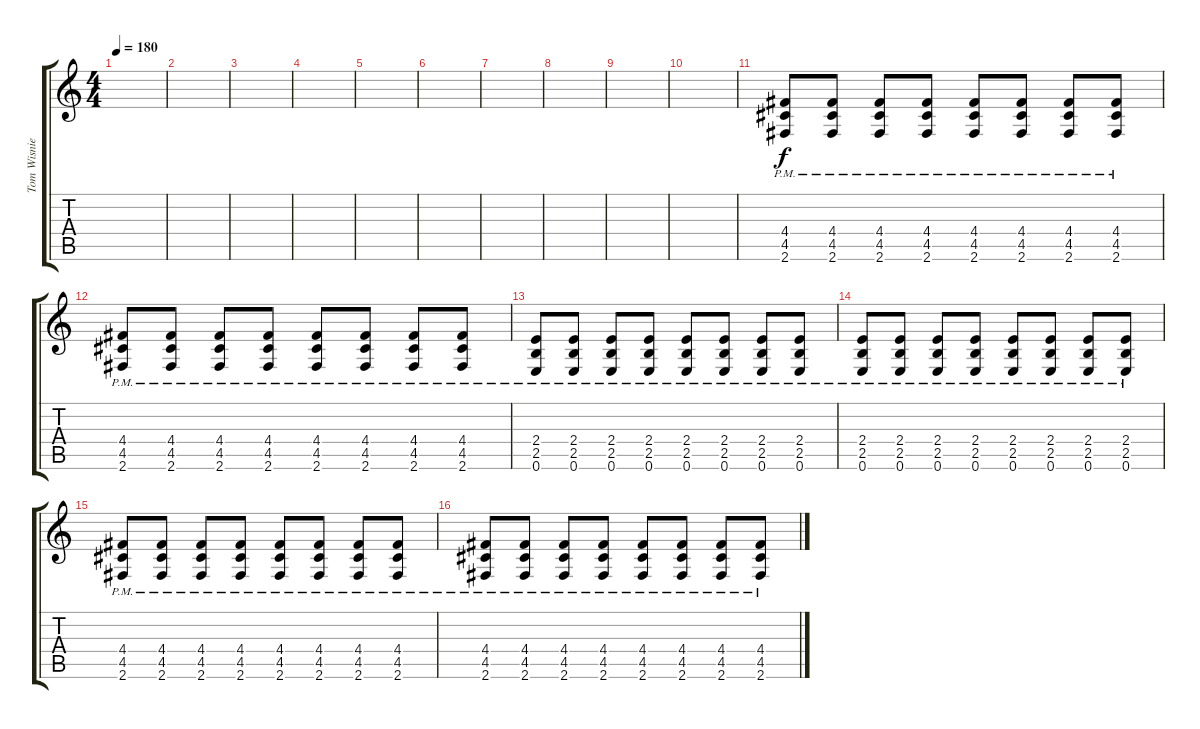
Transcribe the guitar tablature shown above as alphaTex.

\track ("Tom Wisniewski [Rythm Guitar]" "Tom Wisnie") {instrument distortionguitar}
\staff {score tabs}
\tuning (E4 B3 G3 D3 A2 E2) {hide}
\ts (4 4)
\tempo 180
\clef g2
\ks c
|
|
|
|
|
|
|
|
|
|
(4.4{pm} 4.5{pm} 2.6{pm}).8 (4.4{pm} 4.5{pm} 2.6{pm}).8 (4.4{pm} 4.5{pm} 2.6{pm}).8 (4.4{pm} 4.5{pm} 2.6{pm}).8 (4.4{pm} 4.5{pm} 2.6{pm}).8 (4.4{pm} 4.5{pm} 2.6{pm}).8 (4.4{pm} 4.5{pm} 2.6{pm}).8 (4.4{pm} 4.5{pm} 2.6{pm}).8 |
(4.4{pm} 4.5{pm} 2.6{pm}).8 (4.4{pm} 4.5{pm} 2.6{pm}).8 (4.4{pm} 4.5{pm} 2.6{pm}).8 (4.4{pm} 4.5{pm} 2.6{pm}).8 (4.4{pm} 4.5{pm} 2.6{pm}).8 (4.4{pm} 4.5{pm} 2.6{pm}).8 (4.4{pm} 4.5{pm} 2.6{pm}).8 (4.4{pm} 4.5{pm} 2.6{pm}).8 |
(2.4{pm} 2.5{pm} 0.6{pm}).8 (2.4{pm} 2.5{pm} 0.6{pm}).8 (2.4{pm} 2.5{pm} 0.6{pm}).8 (2.4{pm} 2.5{pm} 0.6{pm}).8 (2.4{pm} 2.5{pm} 0.6{pm}).8 (2.4{pm} 2.5{pm} 0.6{pm}).8 (2.4{pm} 2.5{pm} 0.6{pm}).8 (2.4{pm} 2.5{pm} 0.6{pm}).8 |
(2.4{pm} 2.5{pm} 0.6{pm}).8 (2.4{pm} 2.5{pm} 0.6{pm}).8 (2.4{pm} 2.5{pm} 0.6{pm}).8 (2.4{pm} 2.5{pm} 0.6{pm}).8 (2.4{pm} 2.5{pm} 0.6{pm}).8 (2.4{pm} 2.5{pm} 0.6{pm}).8 (2.4{pm} 2.5{pm} 0.6{pm}).8 (2.4{pm} 2.5{pm} 0.6{pm}).8 |
(4.4{pm} 4.5{pm} 2.6{pm}).8 (4.4{pm} 4.5{pm} 2.6{pm}).8 (4.4{pm} 4.5{pm} 2.6{pm}).8 (4.4{pm} 4.5{pm} 2.6{pm}).8 (4.4{pm} 4.5{pm} 2.6{pm}).8 (4.4{pm} 4.5{pm} 2.6{pm}).8 (4.4{pm} 4.5{pm} 2.6{pm}).8 (4.4{pm} 4.5{pm} 2.6{pm}).8 |
(4.4{pm} 4.5{pm} 2.6{pm}).8 (4.4{pm} 4.5{pm} 2.6{pm}).8 (4.4{pm} 4.5{pm} 2.6{pm}).8 (4.4{pm} 4.5{pm} 2.6{pm}).8 (4.4{pm} 4.5{pm} 2.6{pm}).8 (4.4{pm} 4.5{pm} 2.6{pm}).8 (4.4{pm} 4.5{pm} 2.6{pm}).8 (4.4{pm} 4.5{pm} 2.6{pm}).8
